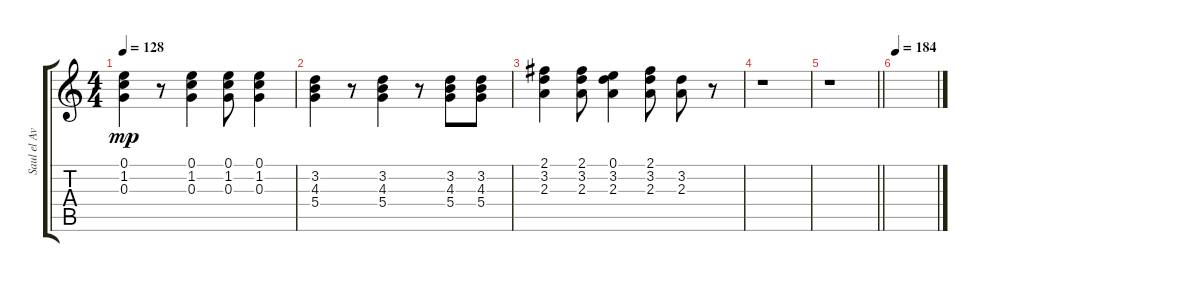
\track ("Saul el Avaro Hernandez" "Saul el Av") {instrument acousticguitarsteel}
\staff {score tabs}
\tuning (E4 B3 G3 D3 A2 E2) {hide}
\ts (4 4)
\tempo 128
\clef g2
\ks c
(0.1 1.2 0.3).4{dy mp} r.8 (0.1 1.2 0.3).4 (0.1 1.2 0.3).8 (0.1 1.2 0.3).4 |
(3.2 4.3 5.4).4 r.8 (3.2 4.3 5.4).4 r.8 (3.2 4.3 5.4).8 (3.2 4.3 5.4).8 |
(2.1 3.2 2.3).4 (2.1 3.2 2.3).8 (0.1 3.2 2.3).4 (2.1 3.2 2.3).8 (3.2 2.3).8 r.8 |
r.1 |
\barLineRight lightlight
r.1 |
\tempo 184
